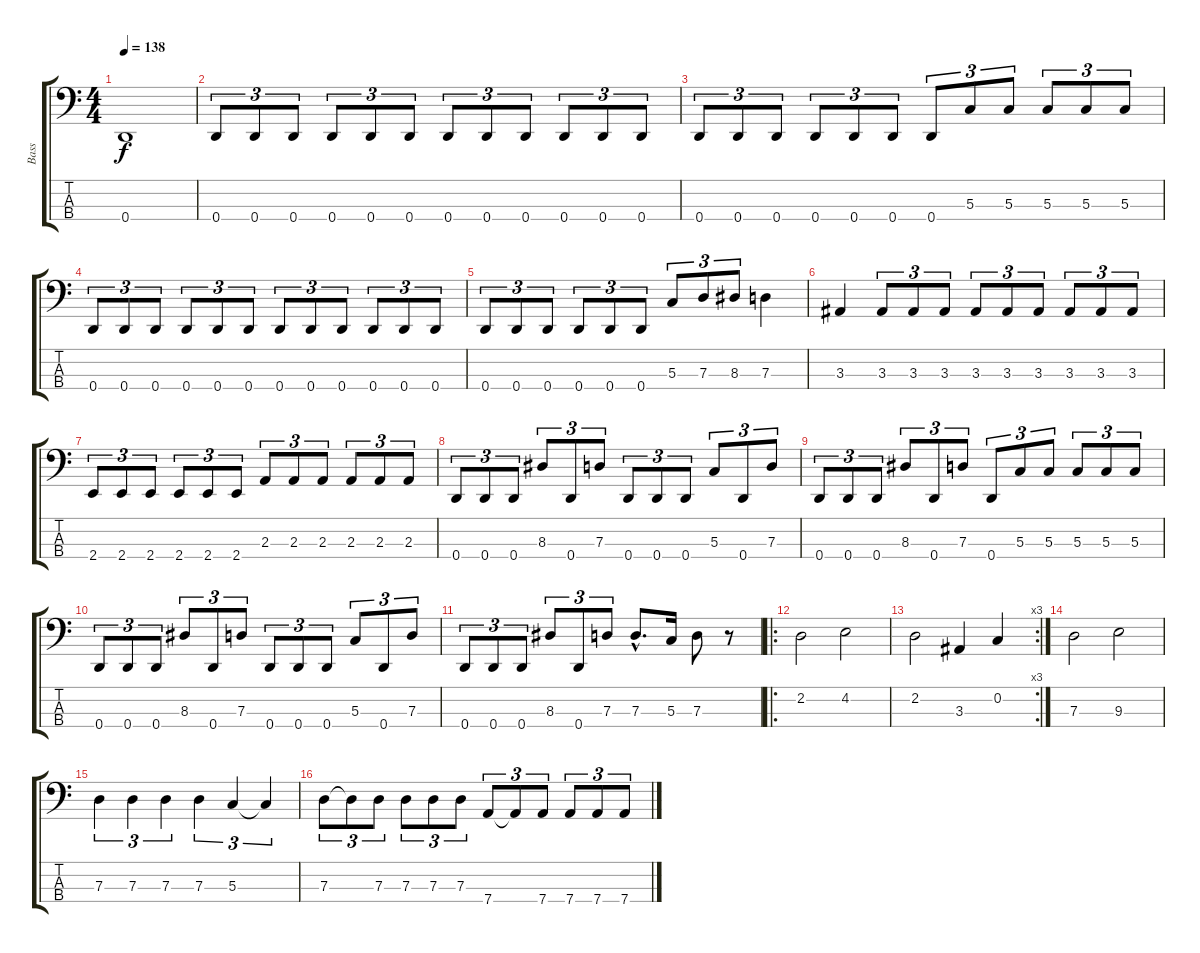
\track ("Bass" "Bass") {instrument electricbassfinger}
\staff {score tabs}
\tuning (F2 C2 G1 D1) {hide}
\ts (4 4)
\tempo 138
\clef f4
\ks c
0.4.1{dy f} |
0.4.8{tu (3 2)} 0.4.8{tu (3 2)} 0.4.8{tu (3 2)} 0.4.8{tu (3 2)} 0.4.8{tu (3 2)} 0.4.8{tu (3 2)} 0.4.8{tu (3 2)} 0.4.8{tu (3 2)} 0.4.8{tu (3 2)} 0.4.8{tu (3 2)} 0.4.8{tu (3 2)} 0.4.8{tu (3 2)} |
0.4.8{tu (3 2)} 0.4.8{tu (3 2)} 0.4.8{tu (3 2)} 0.4.8{tu (3 2)} 0.4.8{tu (3 2)} 0.4.8{tu (3 2)} 0.4.8{tu (3 2)} 5.3.8{tu (3 2)} 5.3.8{tu (3 2)} 5.3.8{tu (3 2)} 5.3.8{tu (3 2)} 5.3.8{tu (3 2)} |
0.4.8{tu (3 2)} 0.4.8{tu (3 2)} 0.4.8{tu (3 2)} 0.4.8{tu (3 2)} 0.4.8{tu (3 2)} 0.4.8{tu (3 2)} 0.4.8{tu (3 2)} 0.4.8{tu (3 2)} 0.4.8{tu (3 2)} 0.4.8{tu (3 2)} 0.4.8{tu (3 2)} 0.4.8{tu (3 2)} |
0.4.8{tu (3 2)} 0.4.8{tu (3 2)} 0.4.8{tu (3 2)} 0.4.8{tu (3 2)} 0.4.8{tu (3 2)} 0.4.8{tu (3 2)} 5.3.8{tu (3 2)} 7.3.8{tu (3 2)} 8.3.8{tu (3 2)} 7.3.4 |
3.3.4 3.3.8{tu (3 2)} 3.3.8{tu (3 2)} 3.3.8{tu (3 2)} 3.3.8{tu (3 2)} 3.3.8{tu (3 2)} 3.3.8{tu (3 2)} 3.3.8{tu (3 2)} 3.3.8{tu (3 2)} 3.3.8{tu (3 2)} |
2.4.8{tu (3 2)} 2.4.8{tu (3 2)} 2.4.8{tu (3 2)} 2.4.8{tu (3 2)} 2.4.8{tu (3 2)} 2.4.8{tu (3 2)} 2.3.8{tu (3 2)} 2.3.8{tu (3 2)} 2.3.8{tu (3 2)} 2.3.8{tu (3 2)} 2.3.8{tu (3 2)} 2.3.8{tu (3 2)} |
0.4.8{tu (3 2)} 0.4.8{tu (3 2)} 0.4.8{tu (3 2)} 8.3.8{tu (3 2)} 0.4.8{tu (3 2)} 7.3.8{tu (3 2)} 0.4.8{tu (3 2)} 0.4.8{tu (3 2)} 0.4.8{tu (3 2)} 5.3.8{tu (3 2)} 0.4.8{tu (3 2)} 7.3.8{tu (3 2)} |
0.4.8{tu (3 2)} 0.4.8{tu (3 2)} 0.4.8{tu (3 2)} 8.3.8{tu (3 2)} 0.4.8{tu (3 2)} 7.3.8{tu (3 2)} 0.4.8{tu (3 2)} 5.3.8{tu (3 2)} 5.3.8{tu (3 2)} 5.3.8{tu (3 2)} 5.3.8{tu (3 2)} 5.3.8{tu (3 2)} |
0.4.8{tu (3 2)} 0.4.8{tu (3 2)} 0.4.8{tu (3 2)} 8.3.8{tu (3 2)} 0.4.8{tu (3 2)} 7.3.8{tu (3 2)} 0.4.8{tu (3 2)} 0.4.8{tu (3 2)} 0.4.8{tu (3 2)} 5.3.8{tu (3 2)} 0.4.8{tu (3 2)} 7.3.8{tu (3 2)} |
0.4.8{tu (3 2)} 0.4.8{tu (3 2)} 0.4.8{tu (3 2)} 8.3.8{tu (3 2)} 0.4.8{tu (3 2)} 7.3.8{tu (3 2)} 7.3{hac}.8{d} 5.3.16 7.3.8 r.8 |
\ro
2.2.2 4.2.2 |
\rc 3
2.2.2 3.3.4 0.2.4 |
7.3.2 9.3.2 |
7.3.4{tu (3 2)} 7.3.4{tu (3 2)} 7.3.4{tu (3 2)} 7.3.4{tu (3 2)} 5.3.4{tu (3 2)} 5.3{t}.4{tu (3 2)} |
7.3.8{tu (3 2)} 7.3{t}.8{tu (3 2)} 7.3.8{tu (3 2)} 7.3.8{tu (3 2)} 7.3.8{tu (3 2)} 7.3.8{tu (3 2)} 7.4.8{tu (3 2)} 7.4{t}.8{tu (3 2)} 7.4.8{tu (3 2)} 7.4.8{tu (3 2)} 7.4.8{tu (3 2)} 7.4.8{tu (3 2)}
